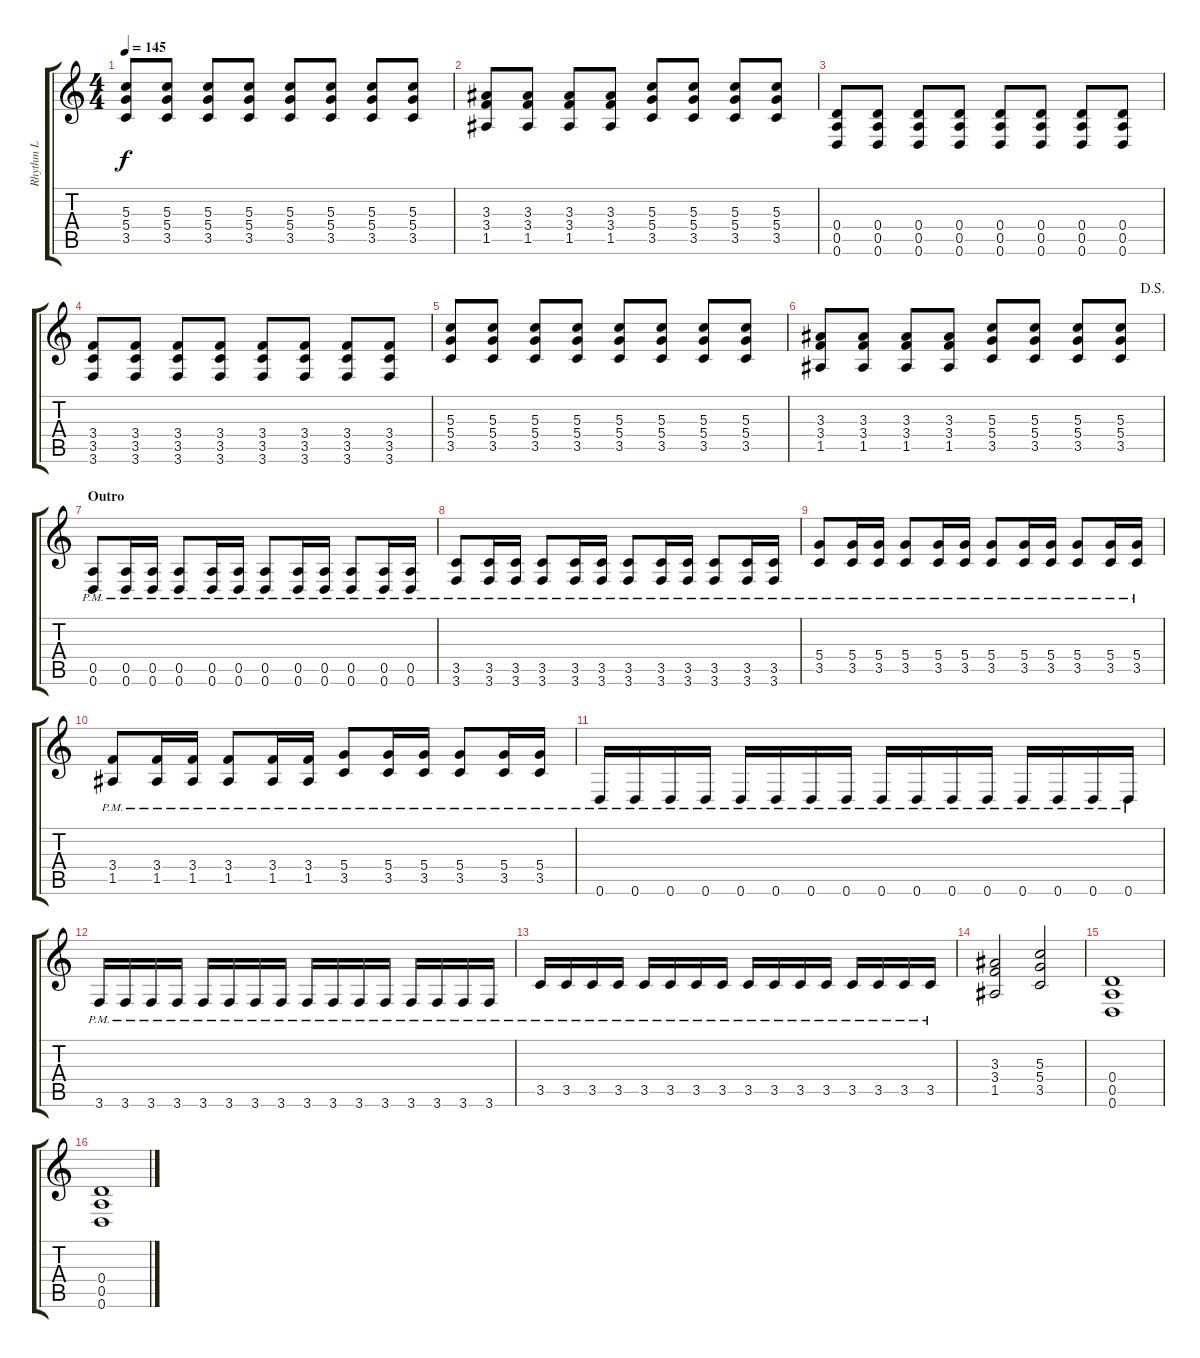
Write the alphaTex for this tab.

\track ("Rhythm L" "Rhythm L") {instrument distortionguitar}
\staff {score tabs}
\tuning (E4 B3 G3 D3 A2 D2) {hide}
\ts (4 4)
\tempo 145
\clef g2
\ks c
(5.3 5.4 3.5).8{dy f} (5.3 5.4 3.5).8 (5.3 5.4 3.5).8 (5.3 5.4 3.5).8 (5.3 5.4 3.5).8 (5.3 5.4 3.5).8 (5.3 5.4 3.5).8 (5.3 5.4 3.5).8 |
(3.3 3.4 1.5).8 (3.3 3.4 1.5).8 (3.3 3.4 1.5).8 (3.3 3.4 1.5).8 (5.3 5.4 3.5).8 (5.3 5.4 3.5).8 (5.3 5.4 3.5).8 (5.3 5.4 3.5).8 |
(0.4 0.5 0.6).8 (0.4 0.5 0.6).8 (0.4 0.5 0.6).8 (0.4 0.5 0.6).8 (0.4 0.5 0.6).8 (0.4 0.5 0.6).8 (0.4 0.5 0.6).8 (0.4 0.5 0.6).8 |
(3.4 3.5 3.6).8 (3.4 3.5 3.6).8 (3.4 3.5 3.6).8 (3.4 3.5 3.6).8 (3.4 3.5 3.6).8 (3.4 3.5 3.6).8 (3.4 3.5 3.6).8 (3.4 3.5 3.6).8 |
(5.3 5.4 3.5).8 (5.3 5.4 3.5).8 (5.3 5.4 3.5).8 (5.3 5.4 3.5).8 (5.3 5.4 3.5).8 (5.3 5.4 3.5).8 (5.3 5.4 3.5).8 (5.3 5.4 3.5).8 |
\jump dalsegno
(3.3 3.4 1.5).8 (3.3 3.4 1.5).8 (3.3 3.4 1.5).8 (3.3 3.4 1.5).8 (5.3 5.4 3.5).8 (5.3 5.4 3.5).8 (5.3 5.4 3.5).8 (5.3 5.4 3.5).8 |
\section ("" "Outro")
(0.5{pm} 0.6{pm}).8 (0.5{pm} 0.6{pm}).16 (0.5{pm} 0.6{pm}).16 (0.5{pm} 0.6{pm}).8 (0.5{pm} 0.6{pm}).16 (0.5{pm} 0.6{pm}).16 (0.5{pm} 0.6{pm}).8 (0.5{pm} 0.6{pm}).16 (0.5{pm} 0.6{pm}).16 (0.5{pm} 0.6{pm}).8 (0.5{pm} 0.6{pm}).16 (0.5{pm} 0.6{pm}).16 |
(3.5{pm} 3.6{pm}).8 (3.5{pm} 3.6{pm}).16 (3.5{pm} 3.6{pm}).16 (3.5{pm} 3.6{pm}).8 (3.5{pm} 3.6{pm}).16 (3.5{pm} 3.6{pm}).16 (3.5{pm} 3.6{pm}).8 (3.5{pm} 3.6{pm}).16 (3.5{pm} 3.6{pm}).16 (3.5{pm} 3.6{pm}).8 (3.5{pm} 3.6{pm}).16 (3.5{pm} 3.6{pm}).16 |
(5.4{pm} 3.5{pm}).8 (5.4{pm} 3.5{pm}).16 (5.4{pm} 3.5{pm}).16 (5.4{pm} 3.5{pm}).8 (5.4{pm} 3.5{pm}).16 (5.4{pm} 3.5{pm}).16 (5.4{pm} 3.5{pm}).8 (5.4{pm} 3.5{pm}).16 (5.4{pm} 3.5{pm}).16 (5.4{pm} 3.5{pm}).8 (5.4{pm} 3.5{pm}).16 (5.4{pm} 3.5{pm}).16 |
(3.4{pm} 1.5{pm}).8 (3.4{pm} 1.5{pm}).16 (3.4{pm} 1.5{pm}).16 (3.4{pm} 1.5{pm}).8 (3.4{pm} 1.5{pm}).16 (3.4{pm} 1.5{pm}).16 (5.4{pm} 3.5{pm}).8 (5.4{pm} 3.5{pm}).16 (5.4{pm} 3.5{pm}).16 (5.4{pm} 3.5{pm}).8 (5.4{pm} 3.5{pm}).16 (5.4{pm} 3.5{pm}).16 |
0.6{pm}.16 0.6{pm}.16 0.6{pm}.16 0.6{pm}.16 0.6{pm}.16 0.6{pm}.16 0.6{pm}.16 0.6{pm}.16 0.6{pm}.16 0.6{pm}.16 0.6{pm}.16 0.6{pm}.16 0.6{pm}.16 0.6{pm}.16 0.6{pm}.16 0.6{pm}.16 |
3.6{pm}.16 3.6{pm}.16 3.6{pm}.16 3.6{pm}.16 3.6{pm}.16 3.6{pm}.16 3.6{pm}.16 3.6{pm}.16 3.6{pm}.16 3.6{pm}.16 3.6{pm}.16 3.6{pm}.16 3.6{pm}.16 3.6{pm}.16 3.6{pm}.16 3.6{pm}.16 |
3.5{pm}.16 3.5{pm}.16 3.5{pm}.16 3.5{pm}.16 3.5{pm}.16 3.5{pm}.16 3.5{pm}.16 3.5{pm}.16 3.5{pm}.16 3.5{pm}.16 3.5{pm}.16 3.5{pm}.16 3.5{pm}.16 3.5{pm}.16 3.5{pm}.16 3.5{pm}.16 |
(3.3 3.4 1.5).2 (5.3 5.4 3.5).2 |
(0.4 0.5 0.6).1 |
(0.4 0.5 0.6).1
